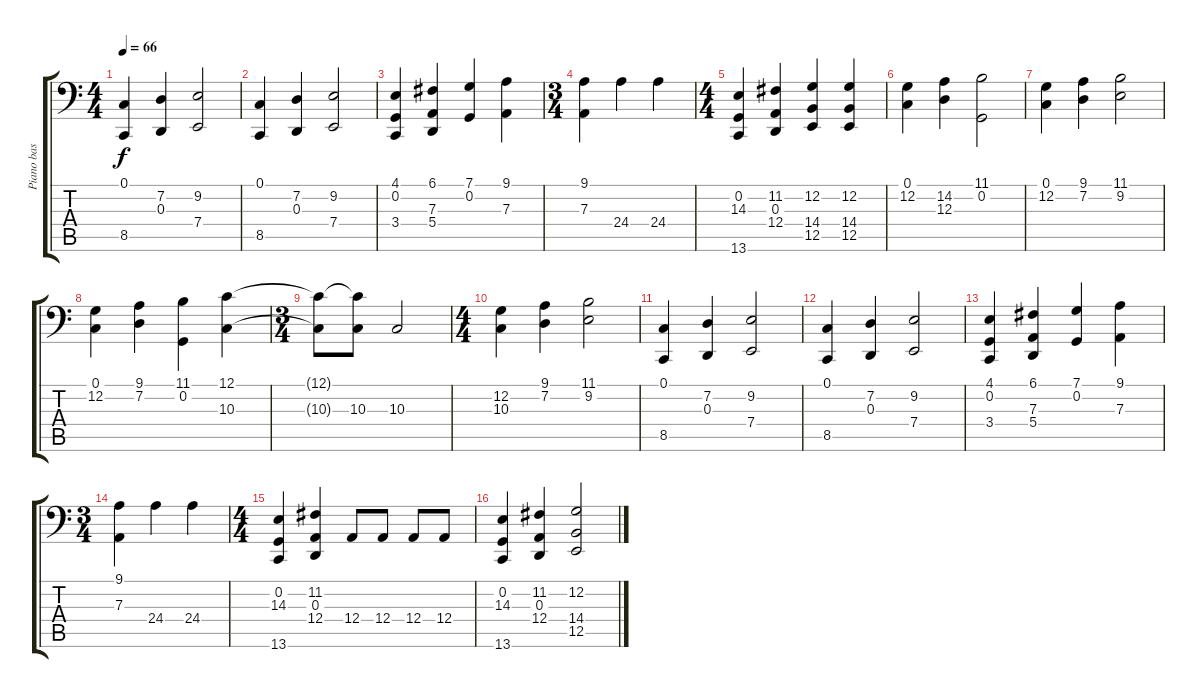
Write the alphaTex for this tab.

\track ("Piano bas" "Piano bas") {instrument acousticgrandpiano}
\staff {score tabs}
\tuning (C3 G2 D2 A1 E1 B0) {hide}
\ts (4 4)
\tempo 66
\clef f4
\ks c
(0.1 8.5).4{dy f} (7.2 0.3).4 (9.2 7.4).2 |
(0.1 8.5).4 (7.2 0.3).4 (9.2 7.4).2 |
(4.1 0.2 3.4).4 (6.1 7.3 5.4).4 (7.1 0.2).4 (9.1 7.3).4 |
\ts (3 4)
(9.1 7.3).4 24.4.4 24.4.4 |
\ts (4 4)
(0.2 14.3 13.6).4 (11.2 0.3 12.4).4 (12.2 14.4 12.5).4 (12.2 14.4 12.5).4 |
(0.1 12.2).4 (14.2 12.3).4 (11.1 0.2).2 |
(0.1 12.2).4 (9.1 7.2).4 (11.1 9.2).2 |
(0.1 12.2).4 (9.1 7.2).4 (11.1 0.2).4 (12.1 10.3).4 |
\ts (3 4)
(12.1{t} 10.3{t}).8 (12.1{t} 10.3).8 10.3.2 |
\ts (4 4)
(12.2 10.3).4 (9.1 7.2).4 (11.1 9.2).2 |
(0.1 8.5).4 (7.2 0.3).4 (9.2 7.4).2 |
(0.1 8.5).4 (7.2 0.3).4 (9.2 7.4).2 |
(4.1 0.2 3.4).4 (6.1 7.3 5.4).4 (7.1 0.2).4 (9.1 7.3).4 |
\ts (3 4)
(9.1 7.3).4 24.4.4 24.4.4 |
\ts (4 4)
(0.2 14.3 13.6).4 (11.2 0.3 12.4).4 12.4.8 12.4.8 12.4.8 12.4.8 |
(0.2 14.3 13.6).4 (11.2 0.3 12.4).4 (12.2 14.4 12.5).2
